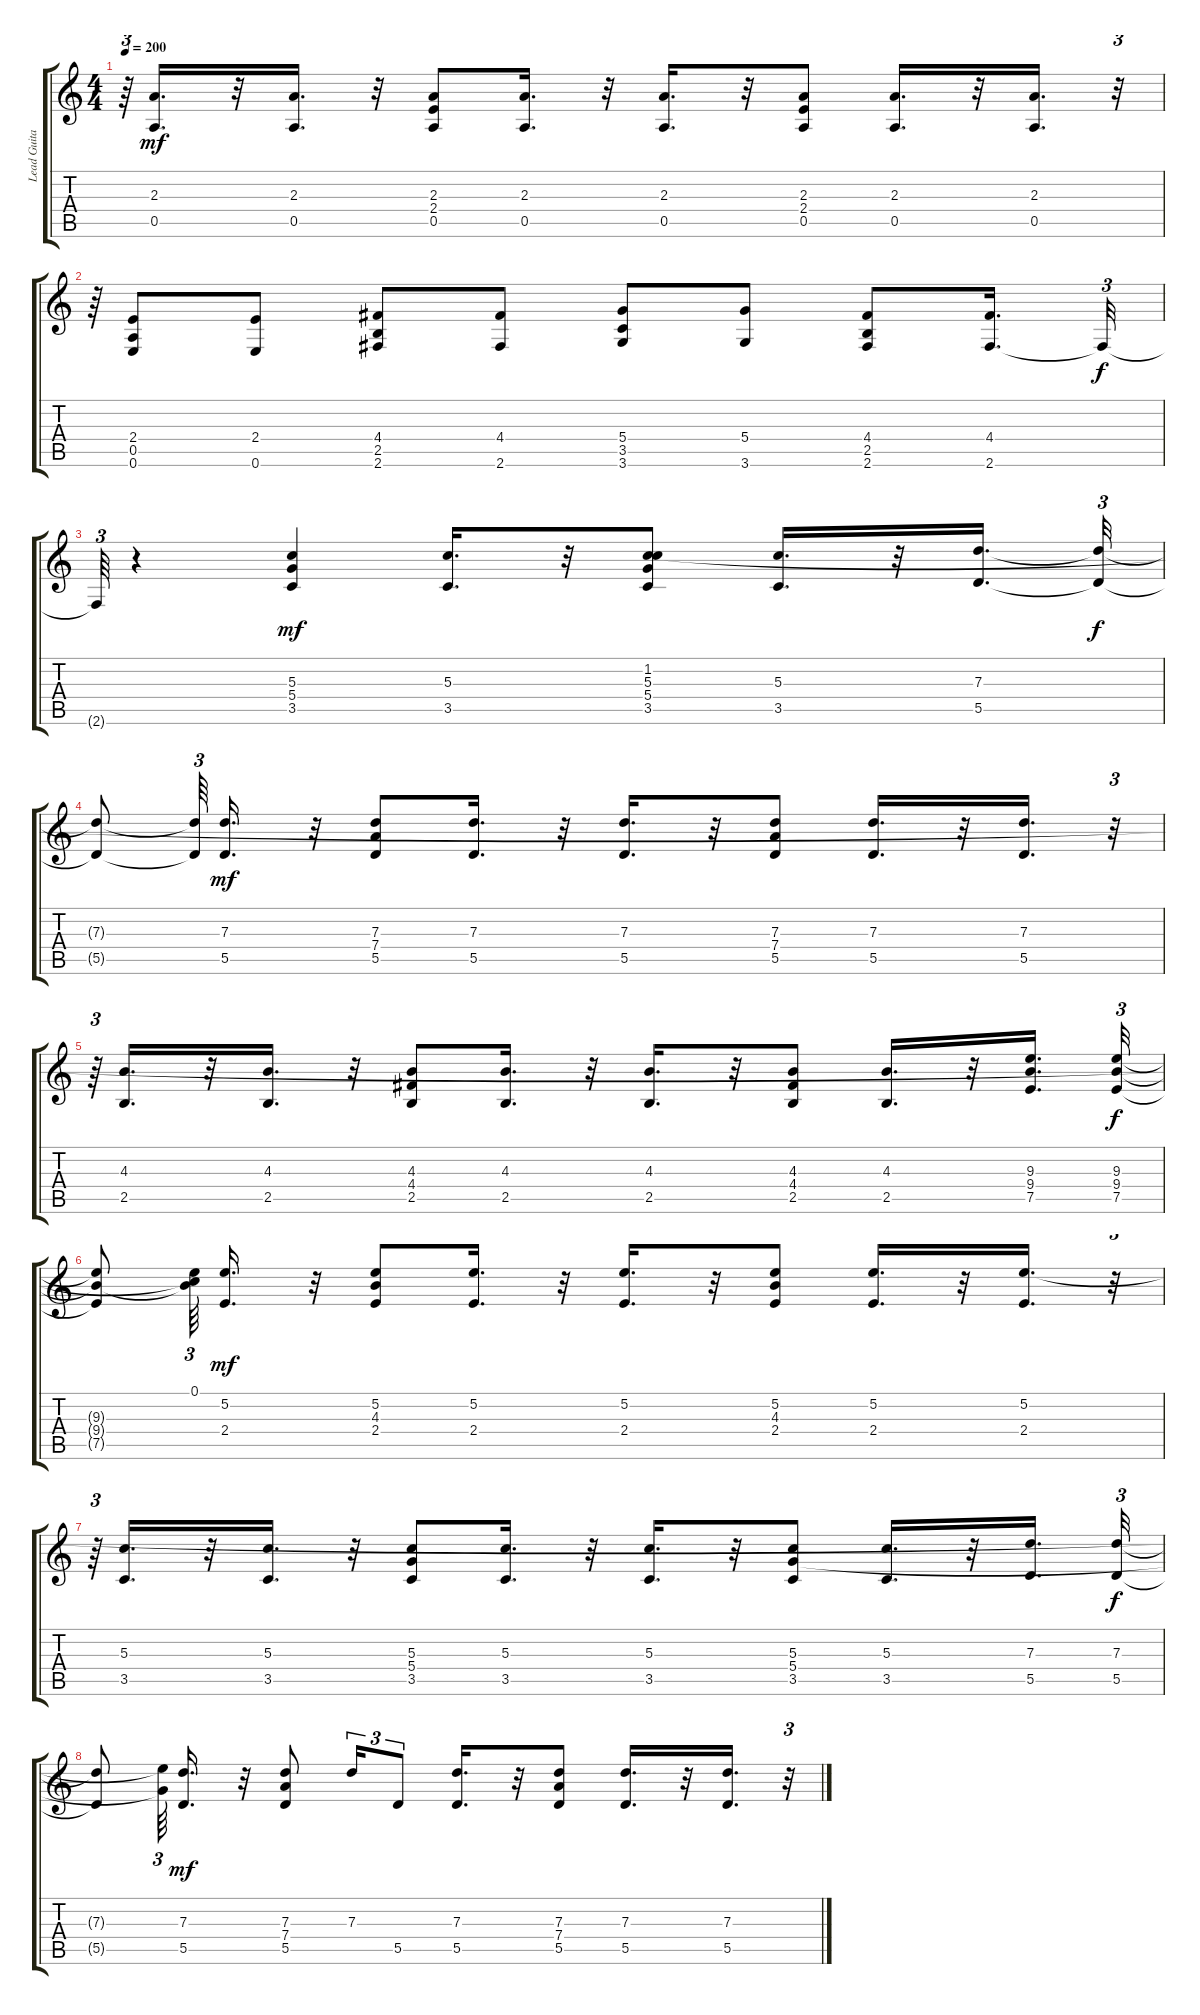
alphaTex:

\track ("Lead Guitar" "Lead Guita") {instrument overdrivenguitar}
\staff {score tabs}
\tuning (E4 B3 G3 D3 A2 E2) {hide}
\ts (4 4)
\tempo 200
\clef g2
\ks c
r.64{tu (3 2) dy mf} (2.3 0.5).16{d} r.32 (2.3 0.5).16{d} r.32 (2.3 2.4 0.5).8 (2.3 0.5).16{d} r.32 (2.3 0.5).16{d} r.32 (2.3 2.4 0.5).8 (2.3 0.5).16{d} r.32 (2.3 0.5).16{d} r.32{tu (3 2)} |
r.64{tu (3 2)} (2.4 0.5 0.6).8 (2.4 0.6).8 (4.4 2.5 2.6).8 (4.4 2.6).8 (5.4 3.5 3.6).8 (5.4 3.6).8 (4.4 2.5 2.6).8 (4.4 2.6).16{d} 2.6{t}.32{tu (3 2) dy f} |
2.6{t}.64{tu (3 2)} r.4 (5.3 5.4 3.5).4{dy mf} (5.3 3.5).16{d} r.32 (1.2 5.3 5.4 3.5).8 (5.3 3.5).16{d} r.32 (7.3 5.5).16{d} (7.3{t} 5.5{t}).32{tu (3 2) dy f} |
(7.3{t} 5.5{t}).8 (7.3{t} 5.5{t}).64{tu (3 2) beam splitsecondary} (7.3 5.5).16{d dy mf} r.32 (7.3 7.4 5.5).8 (7.3 5.5).16{d} r.32 (7.3 5.5).16{d} r.32 (7.3 7.4 5.5).8 (7.3 5.5).16{d} r.32 (7.3 5.5).16{d} r.32{tu (3 2)} |
r.64{tu (3 2)} (4.3 2.5).16{d} r.32 (4.3 2.5).16{d} r.32 (4.3 4.4 2.5).8 (4.3 2.5).16{d} r.32 (4.3 2.5).16{d} r.32 (4.3 4.4 2.5).8 (4.3 2.5).16{d} r.32 (9.3 9.4 7.5).16{d} (9.3 9.4 7.5).32{tu (3 2) dy f} |
(9.3{t} 9.4{t} 7.5{t}).8 (0.1 1.2{t} 9.4{t}).64{tu (3 2) beam splitsecondary} (5.2 2.4).16{d dy mf} r.32 (5.2 4.3 2.4).8 (5.2 2.4).16{d} r.32 (5.2 2.4).16{d} r.32 (5.2 4.3 2.4).8 (5.2 2.4).16{d} r.32 (5.2 2.4).16{d} r.32{tu (3 2)} |
r.64{tu (3 2)} (5.3 3.5).16{d} r.32 (5.3 3.5).16{d} r.32 (5.3 5.4 3.5).8 (5.3 3.5).16{d} r.32 (5.3 3.5).16{d} r.32 (5.3 5.4 3.5).8 (5.3 3.5).16{d} r.32 (7.3 5.5).16{d} (7.3 5.5).32{tu (3 2) dy f} |
(7.3{t} 5.5{t}).8 (5.2{t} 5.4{t}).64{tu (3 2) beam splitsecondary} (7.3 5.5).16{d dy mf} r.32 (7.3 7.4 5.5).8 7.3.16{tu (3 2)} 5.5.8{tu (3 2)} (7.3 5.5).16{d} r.32 (7.3 7.4 5.5).8 (7.3 5.5).16{d} r.32 (7.3 5.5).16{d} r.32{tu (3 2)}
